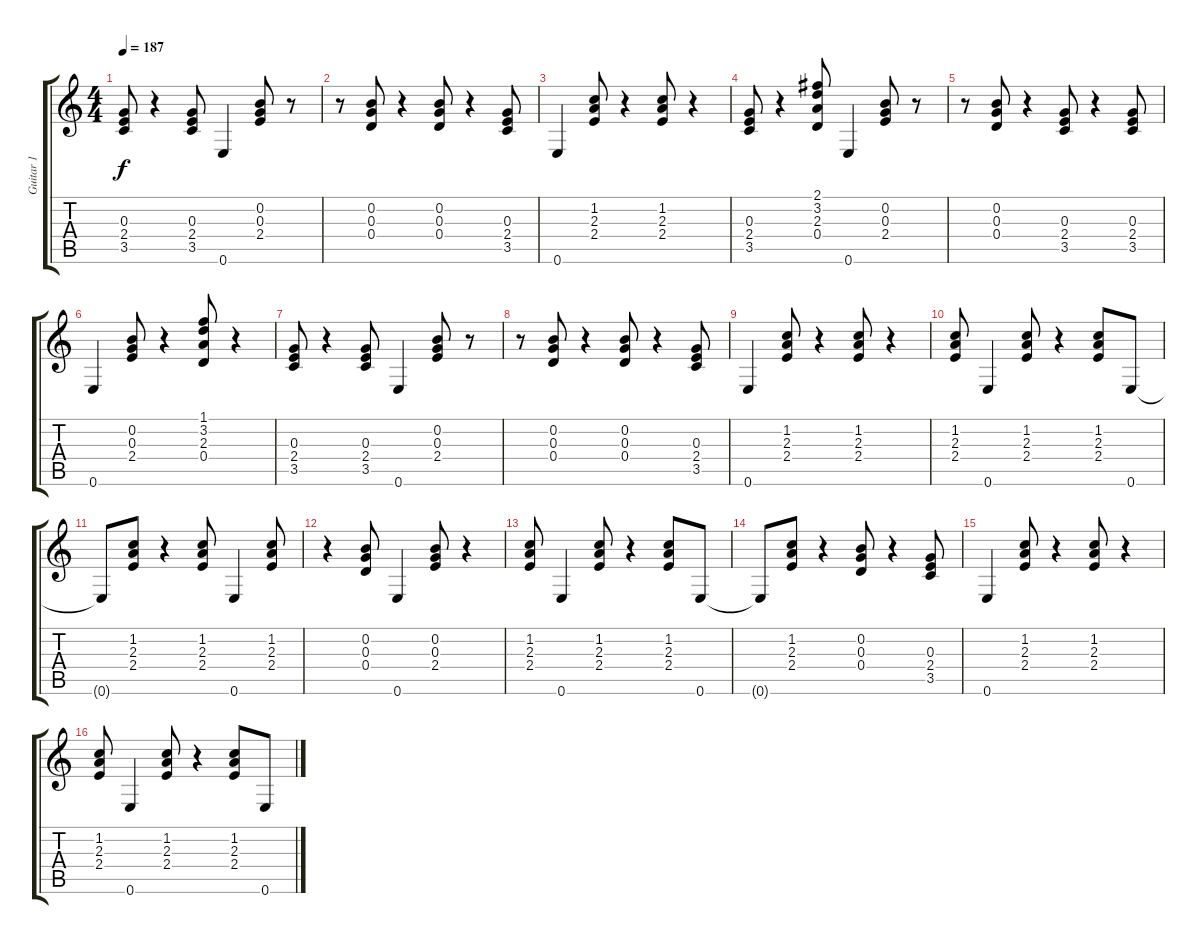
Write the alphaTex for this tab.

\track ("Guitar 1" "Guitar 1") {instrument acousticguitarnylon}
\staff {score tabs}
\tuning (E4 B3 G3 D3 A2 E2) {hide}
\ts (4 4)
\tempo 187
\clef g2
\ks c
(0.3 2.4 3.5).8{dy f} r.4 (0.3 2.4 3.5).8 0.6.4 (0.2 0.3 2.4).8 r.8 |
r.8 (0.2 0.3 0.4).8 r.4 (0.2 0.3 0.4).8 r.4 (0.3 2.4 3.5).8 |
0.6.4 (1.2 2.3 2.4).8 r.4 (1.2 2.3 2.4).8 r.4 |
(0.3 2.4 3.5).8 r.4 (2.1 3.2 2.3 0.4).8 0.6.4 (0.2 0.3 2.4).8 r.8 |
r.8 (0.2 0.3 0.4).8 r.4 (0.3 2.4 3.5).8 r.4 (0.3 2.4 3.5).8 |
0.6.4 (0.2 0.3 2.4).8 r.4 (1.1 3.2 2.3 0.4).8 r.4 |
(0.3 2.4 3.5).8 r.4 (0.3 2.4 3.5).8 0.6.4 (0.2 0.3 2.4).8 r.8 |
r.8 (0.2 0.3 0.4).8 r.4 (0.2 0.3 0.4).8 r.4 (0.3 2.4 3.5).8 |
0.6.4 (1.2 2.3 2.4).8 r.4 (1.2 2.3 2.4).8 r.4 |
(1.2 2.3 2.4).8 0.6.4 (1.2 2.3 2.4).8 r.4 (1.2 2.3 2.4).8 0.6.8 |
0.6{t}.8 (1.2 2.3 2.4).8 r.4 (1.2 2.3 2.4).8 0.6.4 (1.2 2.3 2.4).8 |
r.4 (0.2 0.3 0.4).8 0.6.4 (0.2 0.3 2.4).8 r.4 |
(1.2 2.3 2.4).8 0.6.4 (1.2 2.3 2.4).8 r.4 (1.2 2.3 2.4).8 0.6.8 |
0.6{t}.8 (1.2 2.3 2.4).8 r.4 (0.2 0.3 0.4).8 r.4 (0.3 2.4 3.5).8 |
0.6.4 (1.2 2.3 2.4).8 r.4 (1.2 2.3 2.4).8 r.4 |
(1.2 2.3 2.4).8 0.6.4 (1.2 2.3 2.4).8 r.4 (1.2 2.3 2.4).8 0.6.8
